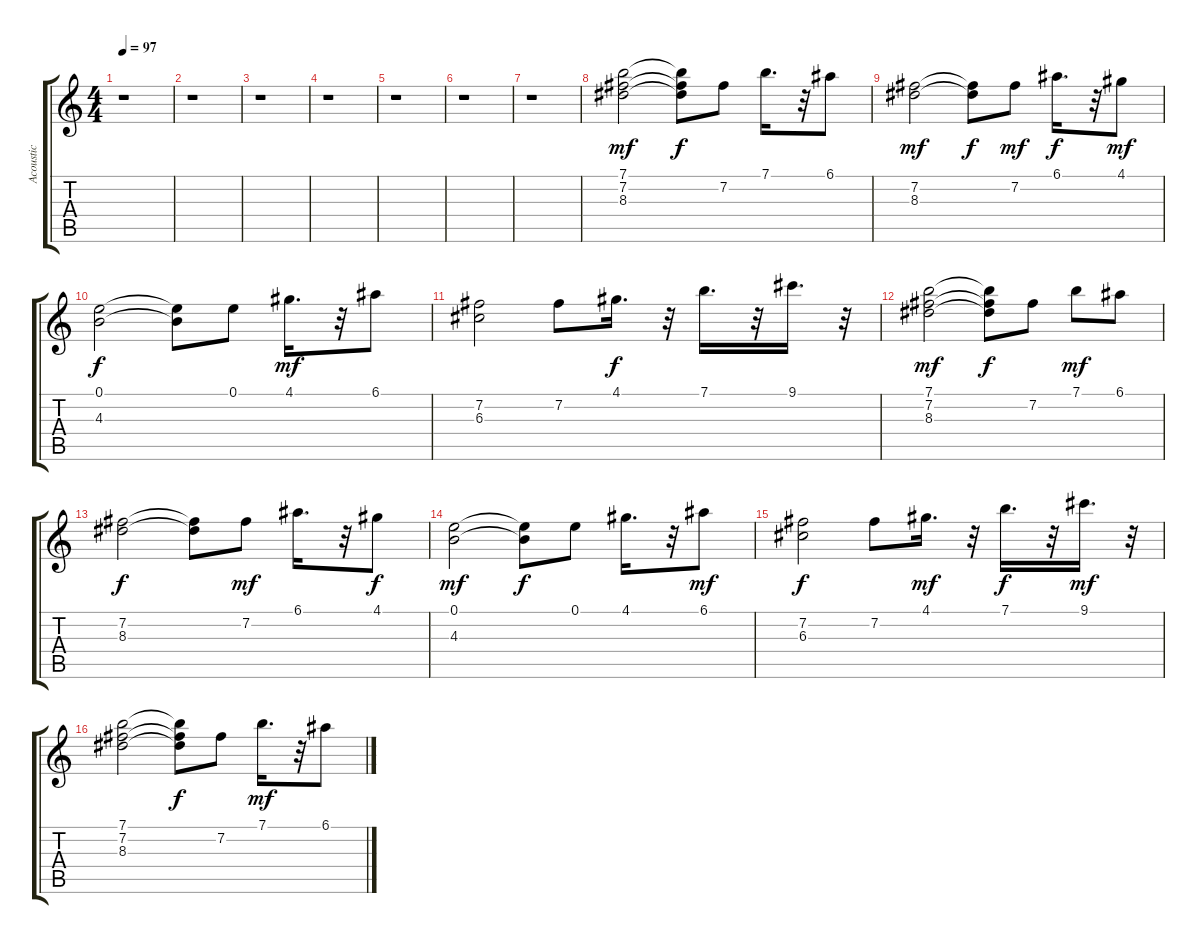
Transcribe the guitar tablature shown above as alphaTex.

\track ("Acoustic" "Acoustic") {instrument acousticguitarsteel}
\staff {score tabs}
\tuning (E4 B3 G3 D3 A2 E2) {hide}
\ts (4 4)
\tempo 97
\clef g2
\ks c
r.1{dy mp} |
r.1 |
r.1 |
r.1 |
r.1 |
r.1 |
r.1 |
(7.1 7.2 8.3).2{dy mf} (7.1{t} 7.2{t} 8.3{t}).8{dy f} 7.2.8 7.1.16{d} r.32 6.1.8 |
(7.2 8.3).2{dy mf} (7.2{t} 8.3{t}).8{dy f} 7.2.8{dy mf} 6.1.16{d dy f} r.32 4.1.8{dy mf} |
(0.1 4.3).2{dy f} (0.1{t} 4.3{t}).8 0.1.8 4.1.16{d dy mf} r.32 6.1.8 |
(7.2 6.3).2 7.2.8 4.1.16{d dy f} r.32 7.1.16{d} r.32 9.1.16{d} r.32 |
(7.1 7.2 8.3).2{dy mf} (7.1{t} 7.2{t} 8.3{t}).8{dy f} 7.2.8 7.1.8{dy mf} 6.1.8 |
(7.2 8.3).2{dy f} (7.2{t} 8.3{t}).8 7.2.8{dy mf} 6.1.16{d} r.32 4.1.8{dy f} |
(0.1 4.3).2{dy mf} (0.1{t} 4.3{t}).8{dy f} 0.1.8 4.1.16{d} r.32 6.1.8{dy mf} |
(7.2 6.3).2{dy f} 7.2.8 4.1.16{d dy mf} r.32 7.1.16{d dy f} r.32 9.1.16{d dy mf} r.32 |
(7.1 7.2 8.3).2 (7.1{t} 7.2{t} 8.3{t}).8{dy f} 7.2.8 7.1.16{d dy mf} r.32 6.1.8
